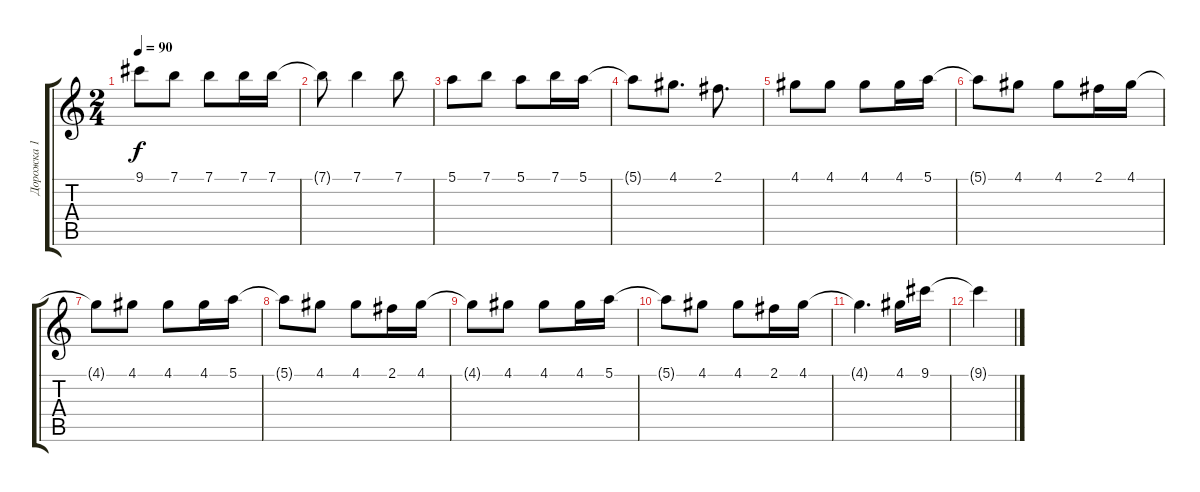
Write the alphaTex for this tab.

\track ("Дорожка 1" "Дорожка 1") {instrument overdrivenguitar}
\staff {score tabs}
\tuning (E4 B3 G3 D3 A2 E2) {hide}
\ts (2 4)
\tempo 90
\clef g2
\ks c
9.1.8{dy f} 7.1.8 7.1.8 7.1.16 7.1.16 |
7.1{t}.8 7.1.4 7.1.8 |
5.1.8 7.1.8 5.1.8 7.1.16 5.1.16 |
5.1{t}.8 4.1.8{d} 2.1.8{d} |
4.1.8 4.1.8 4.1.8 4.1.16 5.1.16 |
5.1{t}.8 4.1.8 4.1.8 2.1.16 4.1.16 |
4.1{t}.8 4.1.8 4.1.8 4.1.16 5.1.16 |
5.1{t}.8 4.1.8 4.1.8 2.1.16 4.1.16 |
4.1{t}.8 4.1.8 4.1.8 4.1.16 5.1.16 |
5.1{t}.8 4.1.8 4.1.8 2.1.16 4.1.16 |
4.1{t}.4{d} 4.1.16 9.1.16 |
9.1{t}.4
